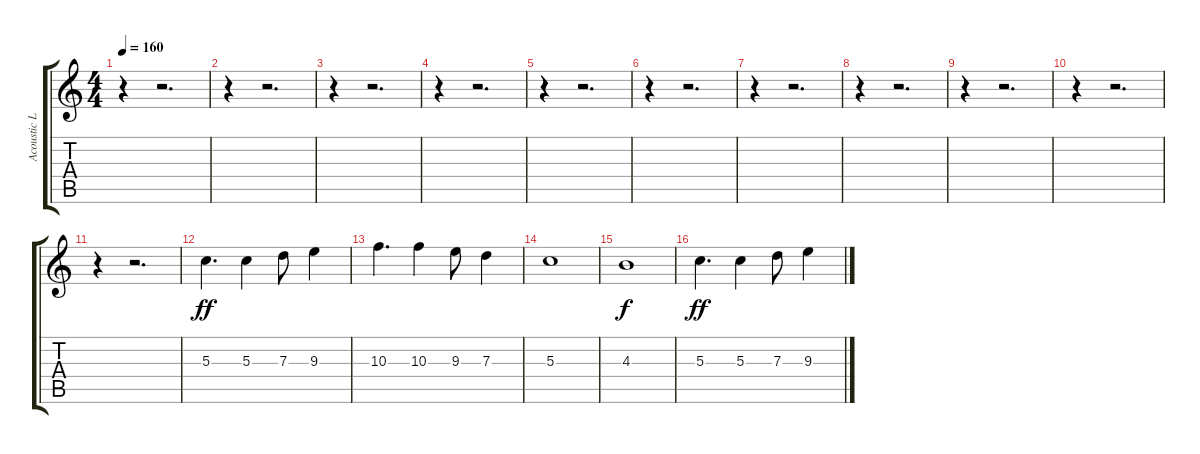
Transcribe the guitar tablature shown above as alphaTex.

\track ("Acoustic Lead" "Acoustic L") {instrument acousticguitarsteel}
\staff {score tabs}
\tuning (E4 B3 G3 D3 A2 E2) {hide}
\ts (4 4)
\tempo 160
\clef g2
\ks c
r.4{dy f} r.2{d} |
r.4 r.2{d} |
r.4 r.2{d} |
r.4 r.2{d} |
r.4 r.2{d} |
r.4 r.2{d} |
r.4 r.2{d} |
r.4 r.2{d} |
r.4 r.2{d} |
r.4 r.2{d} |
r.4 r.2{d} |
5.3.4{d dy ff} 5.3.4 7.3.8 9.3.4 |
10.3.4{d} 10.3.4 9.3.8 7.3.4 |
5.3.1 |
4.3.1{dy f} |
5.3.4{d dy ff} 5.3.4 7.3.8 9.3.4
